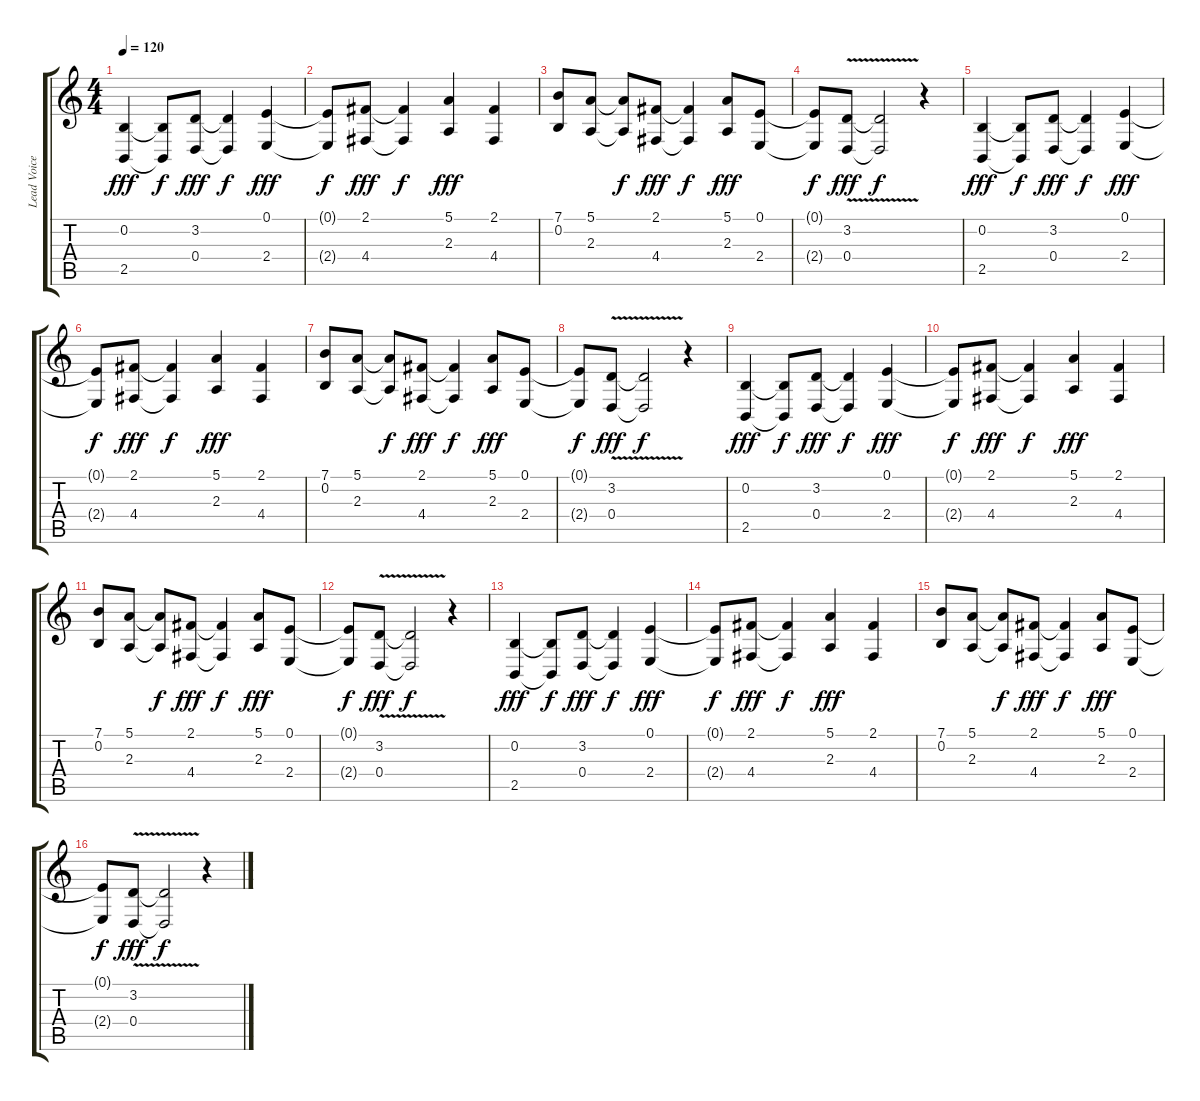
\track ("Lead Voice" "Lead Voice") {instrument lead6voice}
\staff {score tabs}
\tuning (E4 B3 G3 D3 A2 E2) {hide}
\ts (4 4)
\tempo 120
\clef g2
\ks c
(0.2 2.5).4{dy fff} (0.2{t} 2.5{t}).8{dy f} (3.2 0.4).8{dy fff} (3.2{t} 0.4{t}).4{dy f} (0.1 2.4).4{dy fff} |
(0.1{t} 2.4{t}).8{dy f} (2.1 4.4).8{dy fff} (2.1{t} 4.4{t}).4{dy f} (5.1 2.3).4{dy fff} (2.1 4.4).4 |
(7.1 0.2).8 (5.1 2.3).8 (5.1{t} 2.3{t}).8{dy f} (2.1 4.4).8{dy fff} (2.1{t} 4.4{t}).4{dy f} (5.1 2.3).8{dy fff} (0.1 2.4).8 |
(0.1{t} 2.4{t}).8{dy f} (3.2{v} 0.4{v}).8{dy fff} (3.2{t} 0.4{t}).2{dy f} r.4 |
(0.2 2.5).4{dy fff} (0.2{t} 2.5{t}).8{dy f} (3.2 0.4).8{dy fff} (3.2{t} 0.4{t}).4{dy f} (0.1 2.4).4{dy fff} |
(0.1{t} 2.4{t}).8{dy f} (2.1 4.4).8{dy fff} (2.1{t} 4.4{t}).4{dy f} (5.1 2.3).4{dy fff} (2.1 4.4).4 |
(7.1 0.2).8 (5.1 2.3).8 (5.1{t} 2.3{t}).8{dy f} (2.1 4.4).8{dy fff} (2.1{t} 4.4{t}).4{dy f} (5.1 2.3).8{dy fff} (0.1 2.4).8 |
(0.1{t} 2.4{t}).8{dy f} (3.2{v} 0.4{v}).8{dy fff} (3.2{t} 0.4{t}).2{dy f} r.4 |
(0.2 2.5).4{dy fff} (0.2{t} 2.5{t}).8{dy f} (3.2 0.4).8{dy fff} (3.2{t} 0.4{t}).4{dy f} (0.1 2.4).4{dy fff} |
(0.1{t} 2.4{t}).8{dy f} (2.1 4.4).8{dy fff} (2.1{t} 4.4{t}).4{dy f} (5.1 2.3).4{dy fff} (2.1 4.4).4 |
(7.1 0.2).8 (5.1 2.3).8 (5.1{t} 2.3{t}).8{dy f} (2.1 4.4).8{dy fff} (2.1{t} 4.4{t}).4{dy f} (5.1 2.3).8{dy fff} (0.1 2.4).8 |
(0.1{t} 2.4{t}).8{dy f} (3.2{v} 0.4{v}).8{dy fff} (3.2{t} 0.4{t}).2{dy f} r.4 |
(0.2 2.5).4{dy fff} (0.2{t} 2.5{t}).8{dy f} (3.2 0.4).8{dy fff} (3.2{t} 0.4{t}).4{dy f} (0.1 2.4).4{dy fff} |
(0.1{t} 2.4{t}).8{dy f} (2.1 4.4).8{dy fff} (2.1{t} 4.4{t}).4{dy f} (5.1 2.3).4{dy fff} (2.1 4.4).4 |
(7.1 0.2).8 (5.1 2.3).8 (5.1{t} 2.3{t}).8{dy f} (2.1 4.4).8{dy fff} (2.1{t} 4.4{t}).4{dy f} (5.1 2.3).8{dy fff} (0.1 2.4).8 |
(0.1{t} 2.4{t}).8{dy f} (3.2{v} 0.4{v}).8{dy fff} (3.2{t} 0.4{t}).2{dy f} r.4
